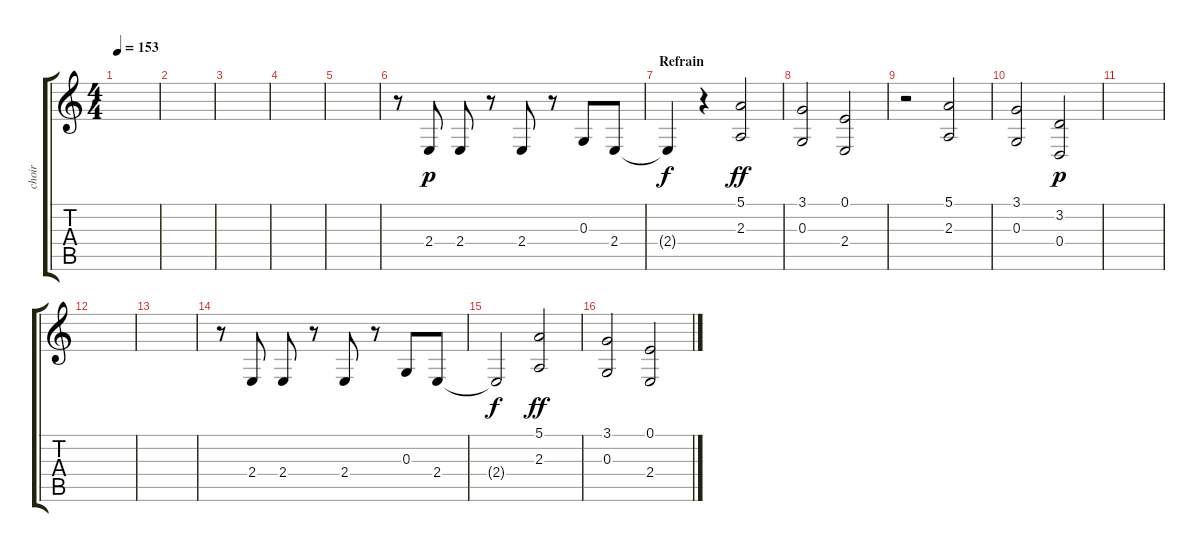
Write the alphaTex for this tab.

\track ("choir" "choir") {instrument pad4choir}
\staff {score tabs}
\tuning (E4 B3 G3 D3 A2 E2) {hide}
\ts (4 4)
\tempo 153
\clef g2
\ks c
|
|
|
|
|
r.8 2.4.8{dy p} 2.4.8 r.8 2.4.8 r.8 0.3.8 2.4.8 |
\section ("" "Refrain")
2.4{t}.4{dy f} r.4 (5.1 2.3).2{dy ff} |
(3.1 0.3).2 (0.1 2.4).2 |
r.2 (5.1 2.3).2 |
(3.1 0.3).2 (3.2 0.4).2{dy p} |
|
|
|
r.8 2.4.8 2.4.8 r.8 2.4.8 r.8 0.3.8 2.4.8 |
2.4{t}.2{dy f} (5.1 2.3).2{dy ff} |
(3.1 0.3).2 (0.1 2.4).2
